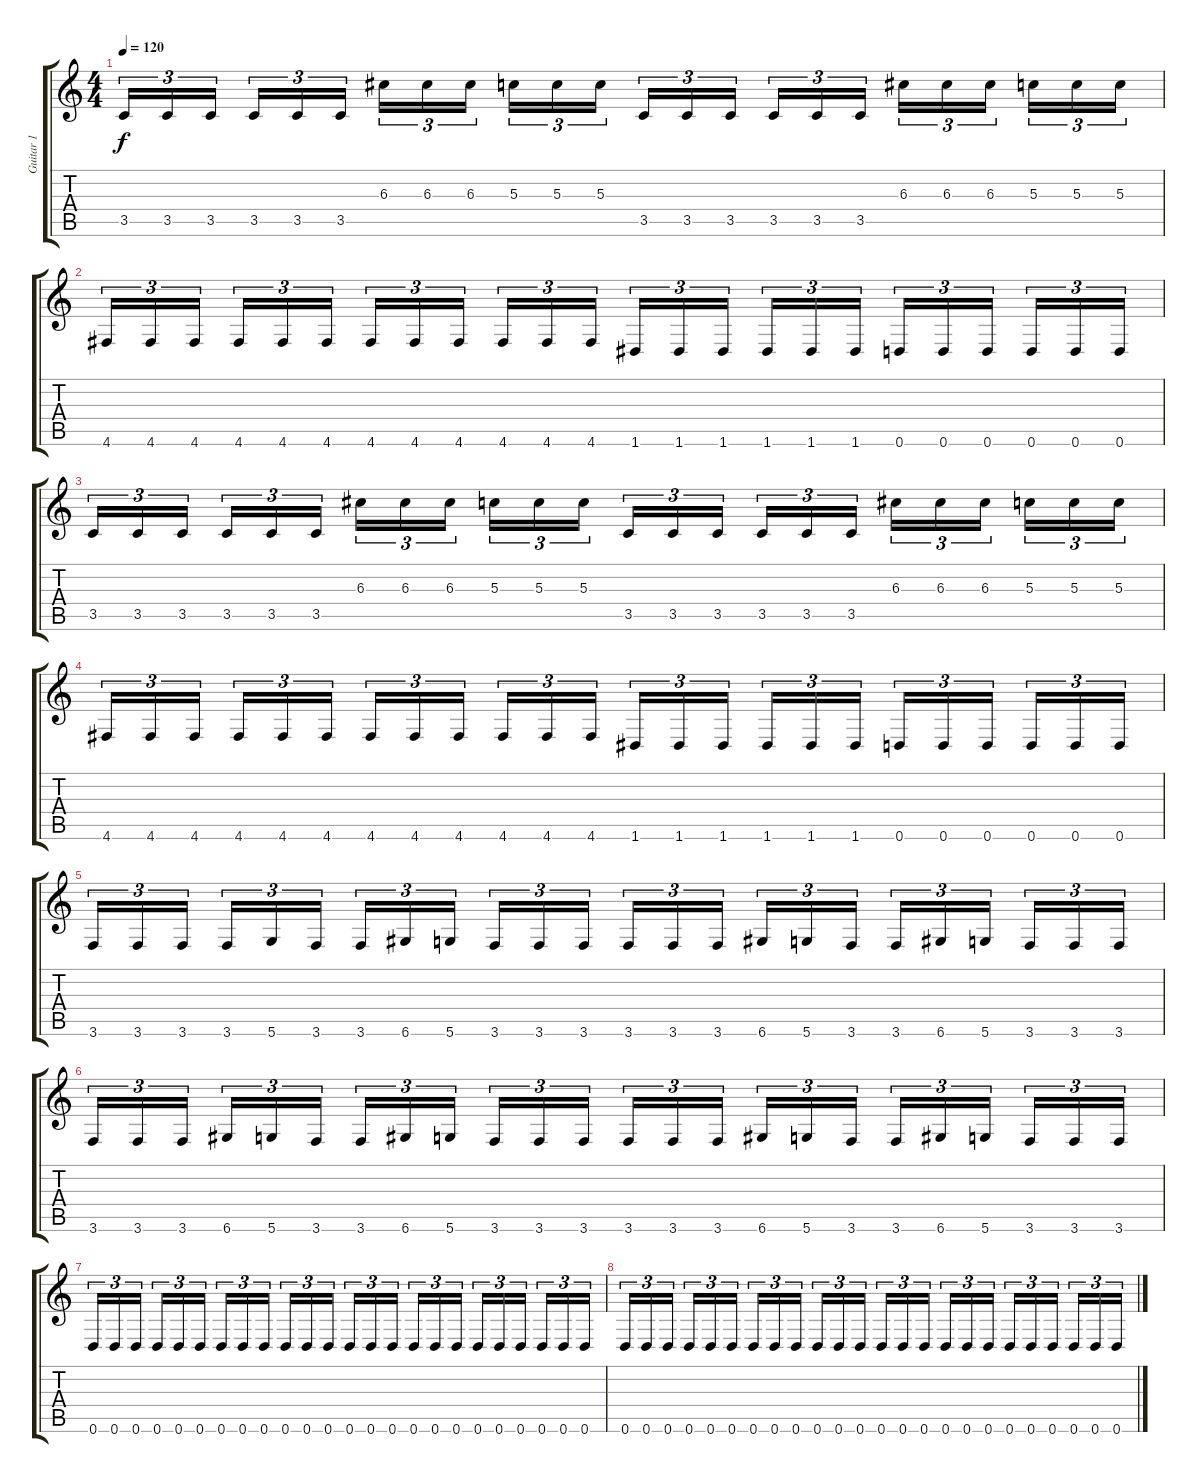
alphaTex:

\track ("Guitar 1" "Guitar 1") {instrument distortionguitar}
\staff {score tabs}
\tuning (E4 B3 G3 D3 A2 D2) {hide}
\ts (4 4)
\tempo 120
\clef g2
\ks c
3.5.16{tu (3 2) dy f} 3.5.16{tu (3 2)} 3.5.16{tu (3 2)} 3.5.16{tu (3 2)} 3.5.16{tu (3 2)} 3.5.16{tu (3 2)} 6.3.16{tu (3 2)} 6.3.16{tu (3 2)} 6.3.16{tu (3 2)} 5.3.16{tu (3 2)} 5.3.16{tu (3 2)} 5.3.16{tu (3 2)} 3.5.16{tu (3 2)} 3.5.16{tu (3 2)} 3.5.16{tu (3 2)} 3.5.16{tu (3 2)} 3.5.16{tu (3 2)} 3.5.16{tu (3 2)} 6.3.16{tu (3 2)} 6.3.16{tu (3 2)} 6.3.16{tu (3 2)} 5.3.16{tu (3 2)} 5.3.16{tu (3 2)} 5.3.16{tu (3 2)} |
4.6.16{tu (3 2)} 4.6.16{tu (3 2)} 4.6.16{tu (3 2)} 4.6.16{tu (3 2)} 4.6.16{tu (3 2)} 4.6.16{tu (3 2)} 4.6.16{tu (3 2)} 4.6.16{tu (3 2)} 4.6.16{tu (3 2)} 4.6.16{tu (3 2)} 4.6.16{tu (3 2)} 4.6.16{tu (3 2)} 1.6.16{tu (3 2)} 1.6.16{tu (3 2)} 1.6.16{tu (3 2)} 1.6.16{tu (3 2)} 1.6.16{tu (3 2)} 1.6.16{tu (3 2)} 0.6.16{tu (3 2)} 0.6.16{tu (3 2)} 0.6.16{tu (3 2)} 0.6.16{tu (3 2)} 0.6.16{tu (3 2)} 0.6.16{tu (3 2)} |
3.5.16{tu (3 2)} 3.5.16{tu (3 2)} 3.5.16{tu (3 2)} 3.5.16{tu (3 2)} 3.5.16{tu (3 2)} 3.5.16{tu (3 2)} 6.3.16{tu (3 2)} 6.3.16{tu (3 2)} 6.3.16{tu (3 2)} 5.3.16{tu (3 2)} 5.3.16{tu (3 2)} 5.3.16{tu (3 2)} 3.5.16{tu (3 2)} 3.5.16{tu (3 2)} 3.5.16{tu (3 2)} 3.5.16{tu (3 2)} 3.5.16{tu (3 2)} 3.5.16{tu (3 2)} 6.3.16{tu (3 2)} 6.3.16{tu (3 2)} 6.3.16{tu (3 2)} 5.3.16{tu (3 2)} 5.3.16{tu (3 2)} 5.3.16{tu (3 2)} |
4.6.16{tu (3 2)} 4.6.16{tu (3 2)} 4.6.16{tu (3 2)} 4.6.16{tu (3 2)} 4.6.16{tu (3 2)} 4.6.16{tu (3 2)} 4.6.16{tu (3 2)} 4.6.16{tu (3 2)} 4.6.16{tu (3 2)} 4.6.16{tu (3 2)} 4.6.16{tu (3 2)} 4.6.16{tu (3 2)} 1.6.16{tu (3 2)} 1.6.16{tu (3 2)} 1.6.16{tu (3 2)} 1.6.16{tu (3 2)} 1.6.16{tu (3 2)} 1.6.16{tu (3 2)} 0.6.16{tu (3 2)} 0.6.16{tu (3 2)} 0.6.16{tu (3 2)} 0.6.16{tu (3 2)} 0.6.16{tu (3 2)} 0.6.16{tu (3 2)} |
3.6.16{tu (3 2)} 3.6.16{tu (3 2)} 3.6.16{tu (3 2)} 3.6.16{tu (3 2)} 5.6.16{tu (3 2)} 3.6.16{tu (3 2)} 3.6.16{tu (3 2)} 6.6.16{tu (3 2)} 5.6.16{tu (3 2)} 3.6.16{tu (3 2)} 3.6.16{tu (3 2)} 3.6.16{tu (3 2)} 3.6.16{tu (3 2)} 3.6.16{tu (3 2)} 3.6.16{tu (3 2)} 6.6.16{tu (3 2)} 5.6.16{tu (3 2)} 3.6.16{tu (3 2)} 3.6.16{tu (3 2)} 6.6.16{tu (3 2)} 5.6.16{tu (3 2)} 3.6.16{tu (3 2)} 3.6.16{tu (3 2)} 3.6.16{tu (3 2)} |
3.6.16{tu (3 2)} 3.6.16{tu (3 2)} 3.6.16{tu (3 2)} 6.6.16{tu (3 2)} 5.6.16{tu (3 2)} 3.6.16{tu (3 2)} 3.6.16{tu (3 2)} 6.6.16{tu (3 2)} 5.6.16{tu (3 2)} 3.6.16{tu (3 2)} 3.6.16{tu (3 2)} 3.6.16{tu (3 2)} 3.6.16{tu (3 2)} 3.6.16{tu (3 2)} 3.6.16{tu (3 2)} 6.6.16{tu (3 2)} 5.6.16{tu (3 2)} 3.6.16{tu (3 2)} 3.6.16{tu (3 2)} 6.6.16{tu (3 2)} 5.6.16{tu (3 2)} 3.6.16{tu (3 2)} 3.6.16{tu (3 2)} 3.6.16{tu (3 2)} |
0.6.16{tu (3 2)} 0.6.16{tu (3 2)} 0.6.16{tu (3 2)} 0.6.16{tu (3 2)} 0.6.16{tu (3 2)} 0.6.16{tu (3 2)} 0.6.16{tu (3 2)} 0.6.16{tu (3 2)} 0.6.16{tu (3 2)} 0.6.16{tu (3 2)} 0.6.16{tu (3 2)} 0.6.16{tu (3 2)} 0.6.16{tu (3 2)} 0.6.16{tu (3 2)} 0.6.16{tu (3 2)} 0.6.16{tu (3 2)} 0.6.16{tu (3 2)} 0.6.16{tu (3 2)} 0.6.16{tu (3 2)} 0.6.16{tu (3 2)} 0.6.16{tu (3 2)} 0.6.16{tu (3 2)} 0.6.16{tu (3 2)} 0.6.16{tu (3 2)} |
0.6.16{tu (3 2)} 0.6.16{tu (3 2)} 0.6.16{tu (3 2)} 0.6.16{tu (3 2)} 0.6.16{tu (3 2)} 0.6.16{tu (3 2)} 0.6.16{tu (3 2)} 0.6.16{tu (3 2)} 0.6.16{tu (3 2)} 0.6.16{tu (3 2)} 0.6.16{tu (3 2)} 0.6.16{tu (3 2)} 0.6.16{tu (3 2)} 0.6.16{tu (3 2)} 0.6.16{tu (3 2)} 0.6.16{tu (3 2)} 0.6.16{tu (3 2)} 0.6.16{tu (3 2)} 0.6.16{tu (3 2)} 0.6.16{tu (3 2)} 0.6.16{tu (3 2)} 0.6.16{tu (3 2)} 0.6.16{tu (3 2)} 0.6.16{tu (3 2)}
